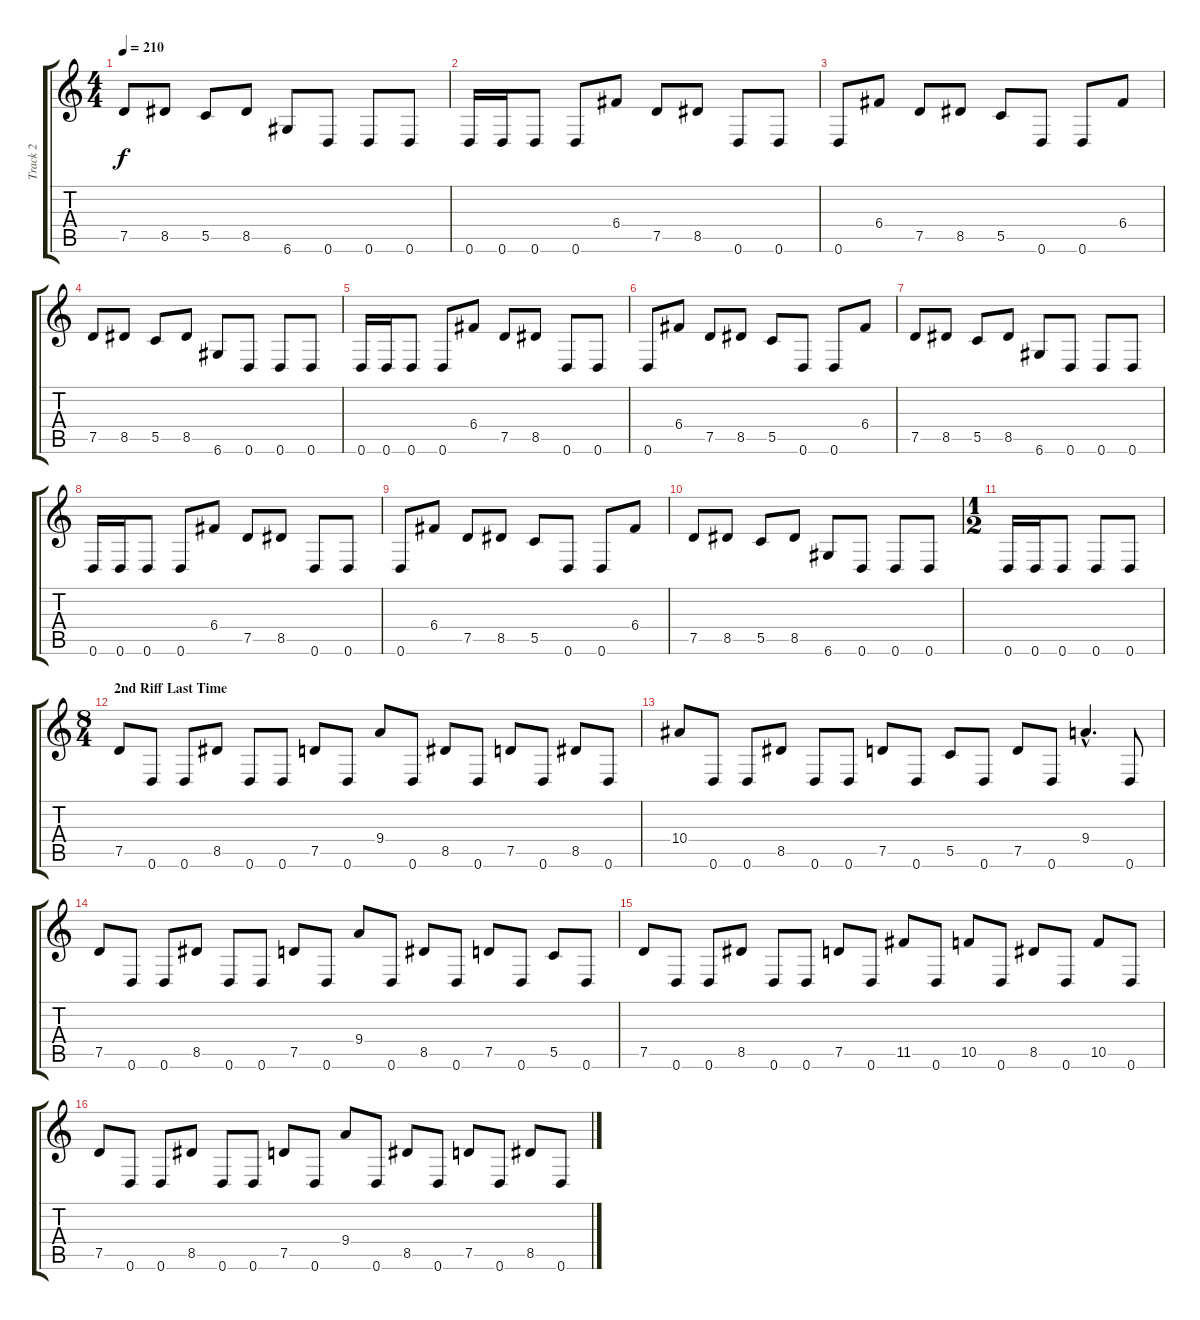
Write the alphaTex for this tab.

\track ("Track 2" "Track 2") {instrument distortionguitar}
\staff {score tabs}
\tuning (D4 A3 F3 C3 G2 D2) {hide}
\ts (4 4)
\tempo 210
\clef g2
\ks c
7.5.8{dy f} 8.5.8 5.5.8 8.5.8 6.6.8 0.6.8 0.6.8 0.6.8 |
0.6.16 0.6.16 0.6.8 0.6.8 6.4.8 7.5.8 8.5.8 0.6.8 0.6.8 |
0.6.8 6.4.8 7.5.8 8.5.8 5.5.8 0.6.8 0.6.8 6.4.8 |
7.5.8 8.5.8 5.5.8 8.5.8 6.6.8 0.6.8 0.6.8 0.6.8 |
0.6.16 0.6.16 0.6.8 0.6.8 6.4.8 7.5.8 8.5.8 0.6.8 0.6.8 |
0.6.8 6.4.8 7.5.8 8.5.8 5.5.8 0.6.8 0.6.8 6.4.8 |
7.5.8 8.5.8 5.5.8 8.5.8 6.6.8 0.6.8 0.6.8 0.6.8 |
0.6.16 0.6.16 0.6.8 0.6.8 6.4.8 7.5.8 8.5.8 0.6.8 0.6.8 |
0.6.8 6.4.8 7.5.8 8.5.8 5.5.8 0.6.8 0.6.8 6.4.8 |
7.5.8 8.5.8 5.5.8 8.5.8 6.6.8 0.6.8 0.6.8 0.6.8 |
\ts (1 2)
0.6.16 0.6.16 0.6.8 0.6.8 0.6.8 |
\ts (8 4)
\section ("" "2nd Riff Last Time")
7.5.8 0.6.8 0.6.8 8.5.8 0.6.8 0.6.8 7.5.8 0.6.8 9.4.8 0.6.8 8.5.8 0.6.8 7.5.8 0.6.8 8.5.8 0.6.8 |
10.4.8 0.6.8 0.6.8 8.5.8 0.6.8 0.6.8 7.5.8 0.6.8 5.5.8 0.6.8 7.5.8 0.6.8 9.4{hac}.4{d} 0.6.8 |
7.5.8 0.6.8 0.6.8 8.5.8 0.6.8 0.6.8 7.5.8 0.6.8 9.4.8 0.6.8 8.5.8 0.6.8 7.5.8 0.6.8 5.5.8 0.6.8 |
7.5.8 0.6.8 0.6.8 8.5.8 0.6.8 0.6.8 7.5.8 0.6.8 11.5.8 0.6.8 10.5.8 0.6.8 8.5.8 0.6.8 10.5.8 0.6.8 |
7.5.8 0.6.8 0.6.8 8.5.8 0.6.8 0.6.8 7.5.8 0.6.8 9.4.8 0.6.8 8.5.8 0.6.8 7.5.8 0.6.8 8.5.8 0.6.8
